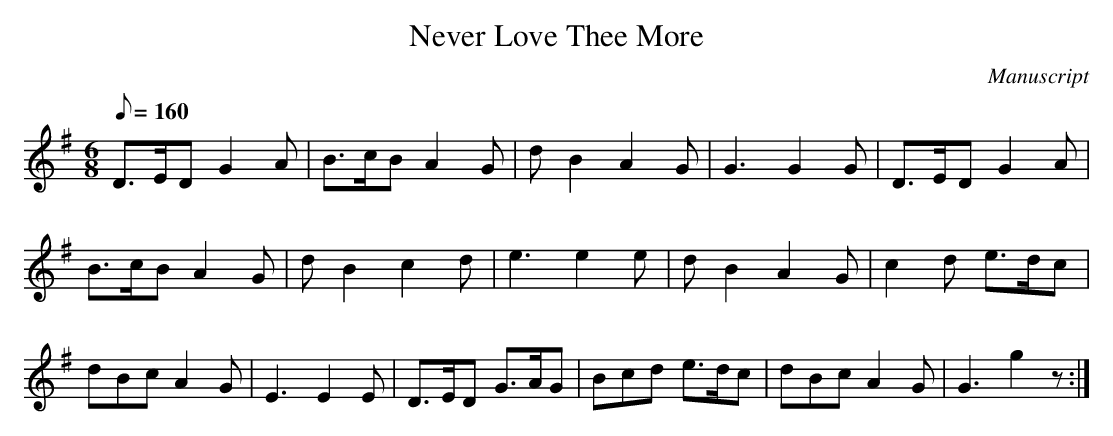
X:1
T: Never Love Thee More
M:6/8
L:1/8
Q:160
O:Manuscript
K:G
D>ED G2 A|B>cB A2 G|d B2 A2 G|G3 G2 G|D>ED G2 A| B>cB A2 G|d B2 c2 d| e3 e2 e| d B2 A2 G|c2d e>dc|dBc A2 G| E3 E2 E|D>ED G>AG|Bcd e>dc| dBc A2 G|G3 g2 z:|
